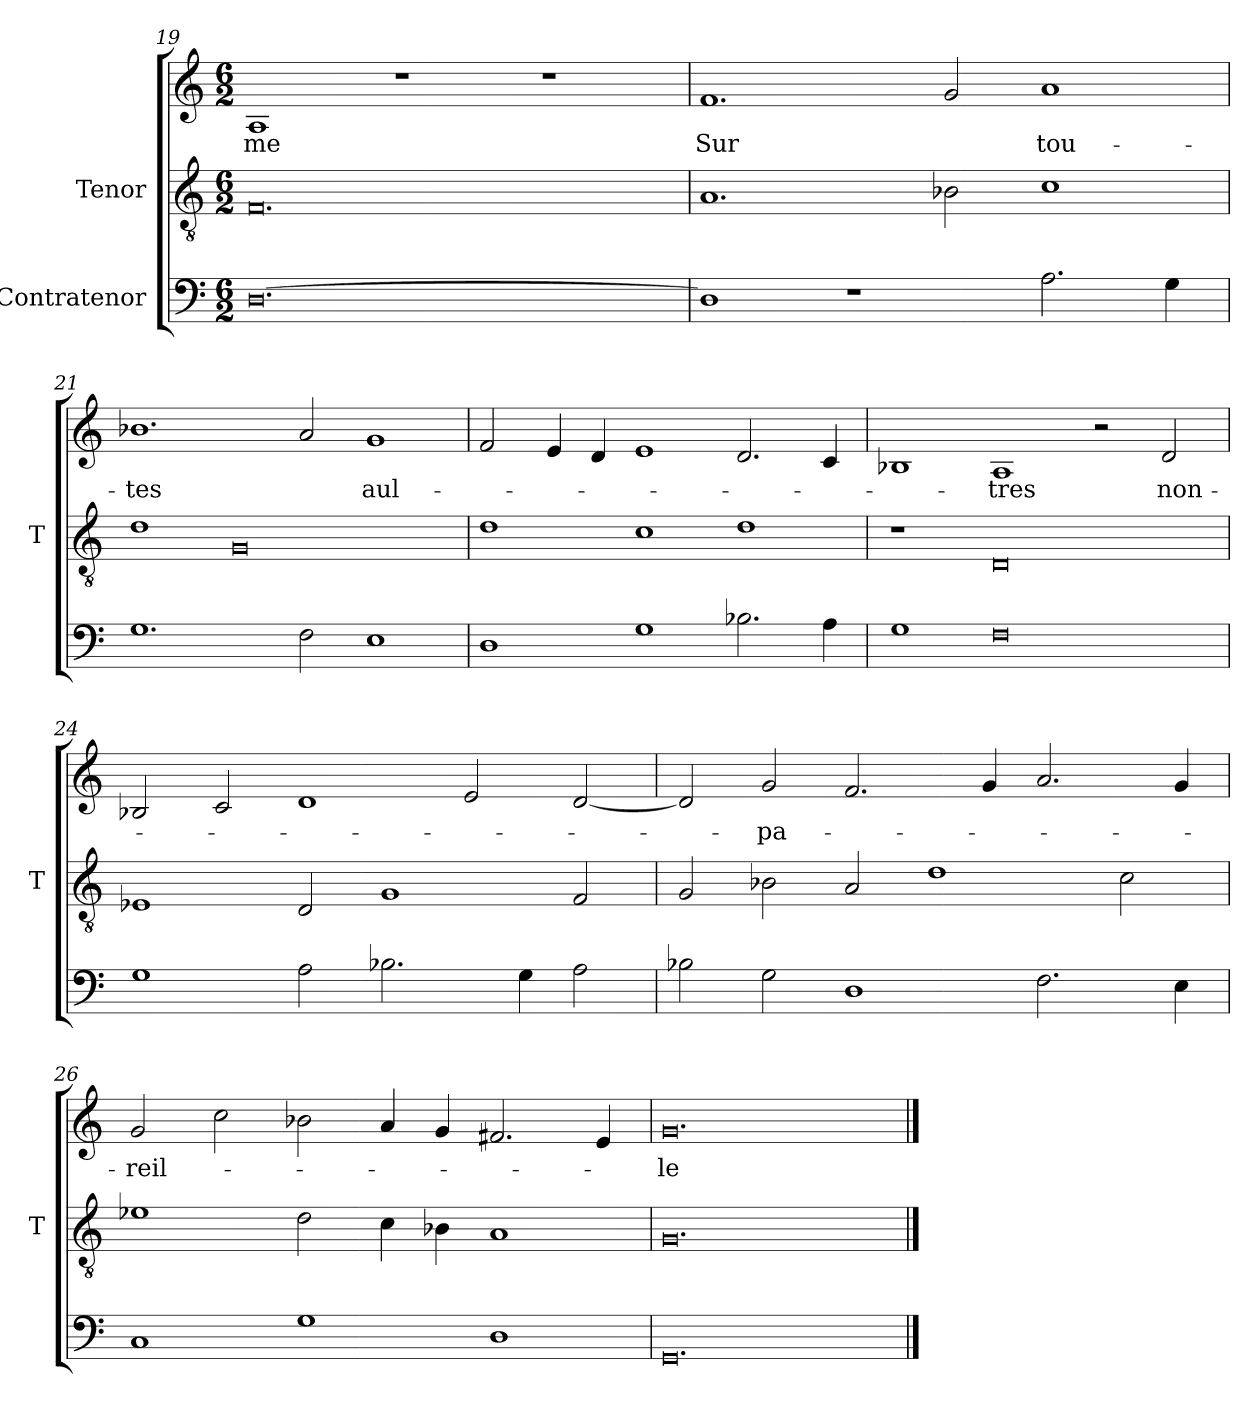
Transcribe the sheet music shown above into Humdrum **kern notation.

**kern	**kern	**kern	**text
*part3	*part2	*part1	*part1
*staff3	*staff2	*staff1	*staff1
*I"Contratenor	*I"Tenor	*	*
*	*I'T	*	*
*clefF4	*clefGv2	*clefG2	*
*M6/2	*M6/2	*M6/2	*
=19	=19	=19	=19
[0.D	0.F	1A	-me
.	.	1r	.
.	.	1r	.
=20	=20	=20	=20
1D]	1.A	1.f	-Sur
1r	.	.	.
.	2B-X	2g	.
2.A	1c	1a	tou-
4G	.	.	.
=21	=21	=21	=21
1.G	1d	1.b-X	-tes
.	0G	.	.
2F	.	2a	.
1E	.	1g	aul-
=22	=22	=22	=22
1D	1d	2f	.
.	.	4e	.
.	.	4d	.
1G	1c	1e	.
2.B-X	1d	2.d	.
4A	.	4c	.
=23	=23	=23	=23
1G	1r	1B-X	.
0F	0D	1A	-tres
.	.	2r	.
.	.	2d	non-
=24	=24	=24	=24
1G	1E-X	2B-X	.
.	.	2c	.
2A	2D	1d	.
2.B-X	1G	.	.
.	.	2e	.
4G	.	.	.
2A	2F	[2d	.
=25	=25	=25	=25
2B-X	2G	2d]	.
2G	2B-X	2g	-pa-
1D	2A	2.f	.
.	1d	.	.
.	.	4g	.
2.F	.	2.a	.
.	2c	.	.
4E	.	4g	.
=26	=26	=26	=26
1C	1e-X	2g	-reil-
.	.	2cc	.
1G	2d	2b-X	.
.	4c	4a	.
.	4B-X	4g	.
1D	1A	2.f#X	.
.	.	4e	.
=27	=27	=27	=27
0.GG	0.G	0.g	-le
==	==	==	==
*-	*-	*-	*-
